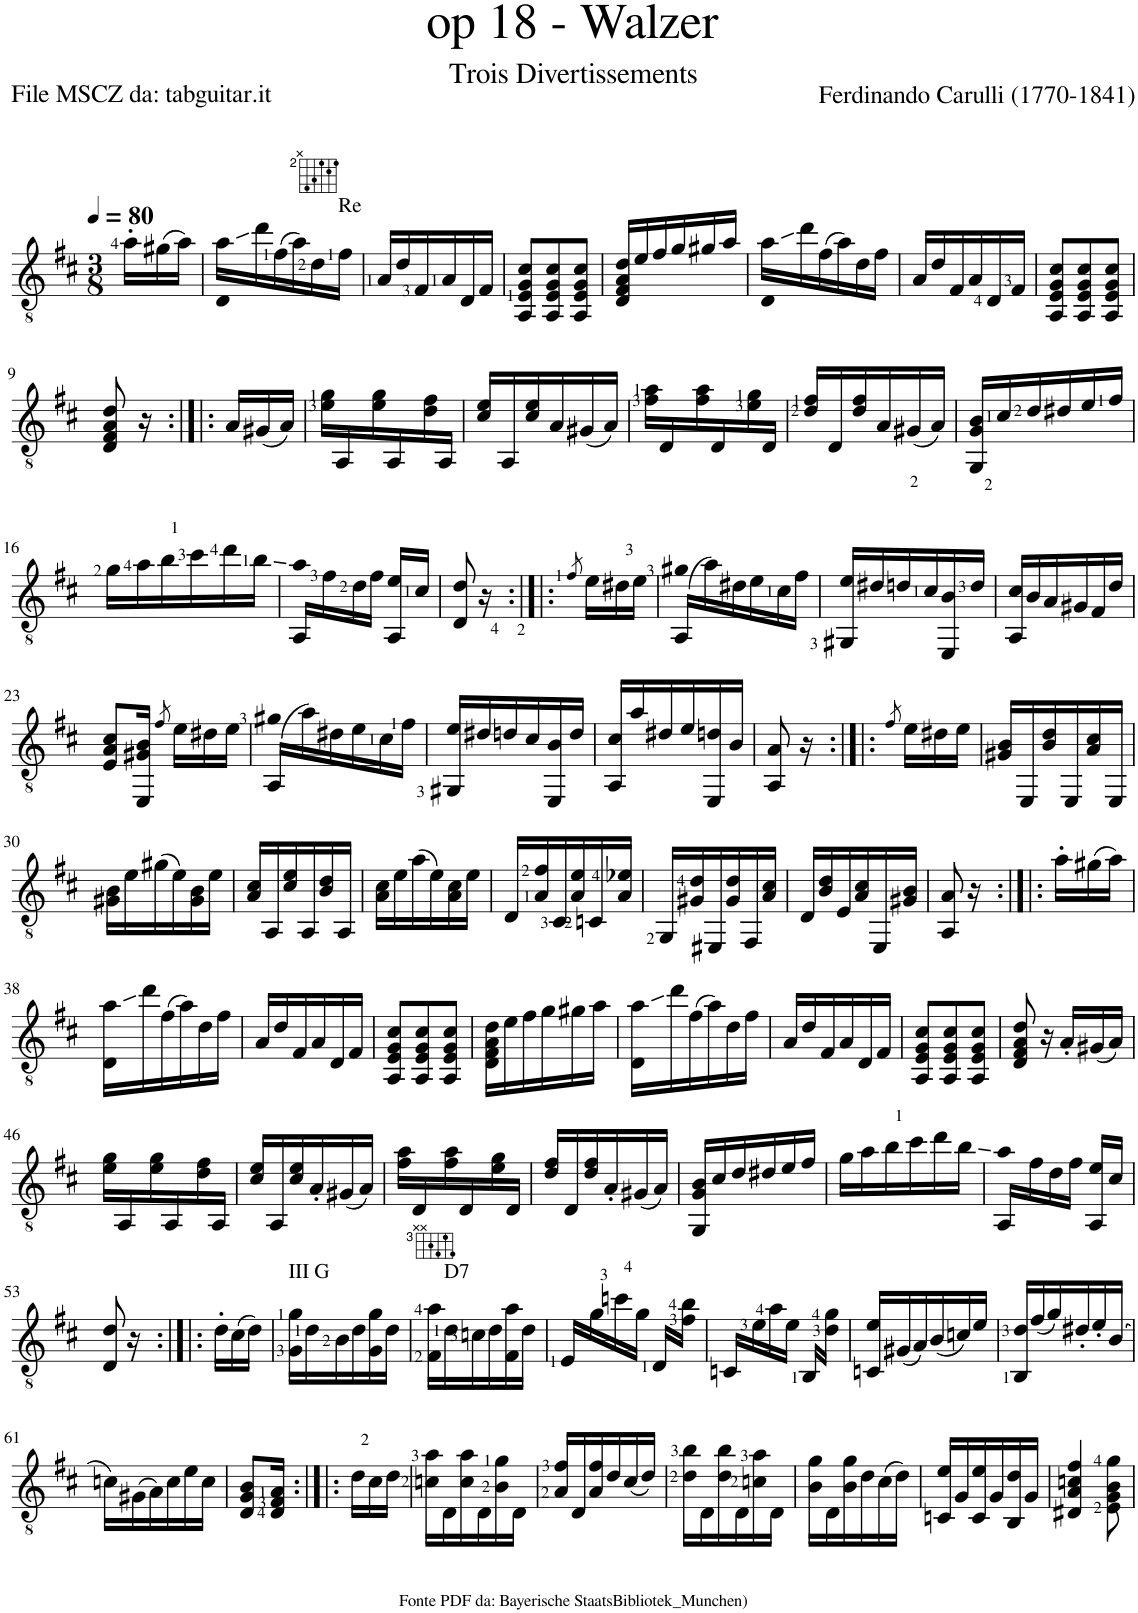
**kern
*part1
*staff1
*I"Guitar
*I'Guit.
*clefGv2
*k[f#c#]
*M3/8
*MM80
=1
16a'\LL
(16g#X\
16a\JJ)
=2
16D\ 16a\LL
16dd\
(16f#\
16a\)
16d\
!LO:TX:a:t=Re
16f#\JJ
=3
16A/LL
16d/
16F#/
16A/
16D/
16F#/JJ
=4
8AA/ 8E/ 8G/ 8c#/L
8AA/ 8E/ 8G/ 8c#/
8AA/ 8E/ 8G/ 8c#/J
=5
16D/ 16F#/ 16A/ 16d/LL
16e/
16f#/
16g/
16g#X/
16a/JJ
=6
16D\ 16a\LL
16dd\
(16f#\
16a\)
16d\
16f#\JJ
=7
16A/LL
16d/
16F#/
16A/
16D/
16F#/JJ
=8
8AA/ 8E/ 8G/ 8c#/L
8AA/ 8E/ 8G/ 8c#/
8AA/ 8E/ 8G/ 8c#/J
!!LO:LB:g=z
=9
8D/ 8F#/ 8A/ 8d/
16r
=10:|!|:
16A/LL
(16G#X/
16A/JJ)
=11
16e\ 16g\LL
16AA/
16e\ 16g\
16AA/
16d\ 16f#\
16AA/JJ
=12
16c#/ 16e/LL
16AA/
16c#/ 16e/
16A/
(16G#X/
16A/JJ)
=13
16f#\ 16a\LL
16D/
16f#\ 16a\
16D/
16e\ 16g\
16D/JJ
=14
16d/ 16f#/LL
16D/
16d/ 16f#/
16A/
(16G#X/
16A/JJ)
=15
16GG/ 16G/ 16B/LL
16c#/
16d/
16d#X/
16e/
16f#/JJ
!!LO:LB:g=z
=16
16g\LL
16a\
16b\
16cc#\
16dd\
16b\JJ
=17
16AA/ 16a/LL
16f#\
16d\
16f#\JJ
16AA/ 16e/LL
16c#/JJ
=18
8D/ 8d/
16r
=19:|!|:
8qf#/
16e\LL
16d#X\
16e\JJ
=20
(16AA/ 16g#X/LL
16a\)
16d#X\
16e\
16c#\
16f#\JJ
=21
16GG#X/ 16e/LL
16d#X/
16dn/
16c#/
16EE/ 16B/
16d/JJ
=22
16AA/ 16c#/LL
16B/
16A/
16G#X/
16F#/
16d/JJ
!!LO:LB:g=z
=23
8E/ 8A/ 8c#/L
16EE/ 16G#X/ 16B/Jk
8qf#/
16e\LL
16d#X\
16e\JJ
=24
(16AA/ 16g#X/LL
16a\)
16d#X\
16e\
16c#\
16f#\JJ
=25
16GG#X/ 16e/LL
16d#X/
16dn/
16c#/
16EE/ 16B/
16d/JJ
=26
16AA/ 16c#/LL
16a/
16d#X/
16e/
16EE/ 16dn/
16B/JJ
=27
8AA/ 8A/
16r
=28:|!|:
8qf#/
16e\LL
16d#X\
16e\JJ
=29
16G#X/ 16B/LL
16EE/
16B/ 16d/
16EE/
16A/ 16c#/
16EE/JJ
!!LO:LB:g=z
=30
16G#X\ 16B\LL
16e\
(16g#X\
16e\)
16G#\ 16B\
16e\JJ
=31
16A/ 16c#/LL
16AA/
16c#/ 16e/
16AA/
16B/ 16d/
16AA/JJ
=32
16A\ 16c#\LL
16e\
(16a\
16e\)
16A\ 16c#\
16e\JJ
=33
16D/LL
16A/ 16f#/
16C#/
16A/ 16e/
16Cn/
16A/ 16e-X/JJ
=34
16GG/LL
16G#X/ 16d/
16EE#X/
16G#/ 16d/
16FF#/
16A/ 16c#/JJ
=35
16D/LL
16B/ 16d/
16E/
16A/ 16c#/
16EE/
16G#X/ 16B/JJ
=36
8AA/ 8A/
16r
=37:|!|:
16a'\LL
(16g#X\
16a\JJ)
!!LO:LB:g=z
=38
16D\ 16a\LL
16dd\
(16f#\
16a\)
16d\
16f#\JJ
=39
16A/LL
16d/
16F#/
16A/
16D/
16F#/JJ
=40
8AA/ 8E/ 8G/ 8c#/L
8AA/ 8E/ 8G/ 8c#/
8AA/ 8E/ 8G/ 8c#/J
=41
16D\ 16F#\ 16A\ 16d\LL
16e\
16f#\
16g\
16g#X\
16a\JJ
=42
16D\ 16a\LL
16dd\
(16f#\
16a\)
16d\
16f#\JJ
=43
16A/LL
16d/
16F#/
16A/
16D/
16F#/JJ
=44
8AA/ 8E/ 8G/ 8c#/L
8AA/ 8E/ 8G/ 8c#/
8AA/ 8E/ 8G/ 8c#/J
=45
8D/ 8F#/ 8A/ 8d/
16r
16A'/LL
(16G#X/
16A/JJ)
!!LO:LB:g=z
=46
16e\ 16g\LL
16AA/
16e\ 16g\
16AA/
16d\ 16f#\
16AA/JJ
=47
16c#/ 16e/LL
16AA/
16c#/ 16e/
16A'/
(16G#X/
16A/JJ)
=48
16f#\ 16a\LL
16D/
16f#\ 16a\
16D/
16e\ 16g\
16D/JJ
=49
16d/ 16f#/LL
16D/
16d/ 16f#/
16A'/
(16G#X/
16A/JJ)
=50
16GG/ 16G/ 16B/LL
16c#/
16d/
16d#X/
16e/
16f#/JJ
=51
16g\LL
16a\
16b\
16cc#\
16dd\
16b\JJ
=52
16AA/ 16a/LL
16f#\
16d\
16f#\JJ
16AA/ 16e/LL
16c#/JJ
!!LO:LB:g=z
=53
8D/ 8d/
16r
=54:|!|:
16d'\LL
(16c#\
16d\JJ)
=55
!LO:TX:a:t=III G
16G\ 16g\LL
16d\
16B\
16d\
16G\ 16g\
16d\JJ
=56
16F#\ 16a\LL
!LO:TX:a:t=D7
16d\
16cn\
16d\
16F#\ 16a\
16d\JJ
=57
16E/LL
16g\
16ccn\
16g\JJ
16D/LL
16f#\ 16b\JJ
=58
16Cn/LL
16e\
16a\
16e\JJ
16BB/LL
16d\ 16g\JJ
=59
16Cn/ 16e/LL
(16G#X/
16A/)
(16B/
16cn/)
16e/JJ
=60
16BB/ 16d/LL
(16f#/
16g/)
16d#X'/
16e'/
(16B/JJ
!!LO:LB:g=z
=61
16cn\LL)
(16G#X\
16A\)
16c\
16e\
16c\JJ
=62
8D/ 8G/ 8B/L
16D/ 16F#/ 16A/Jk
=63:|!|:
16d\LL
16c#\
16d\JJ
=64
16cn\ 16a\LL
16D\
16c\ 16a\
16D\
16B\ 16g\
16D\JJ
=65
16A/ 16f#/LL
16D/
16A/ 16f#/
16d/
(16c#/
16d/JJ)
=66
16d\ 16b\LL
16D\
16d\ 16b\
16D\
16cn\ 16a\
16D\JJ
=67
16B\ 16g\LL
16D\
16B\ 16g\
16d\
(16c#\
16d\JJ)
=68
16Cn/ 16e/LL
16G/
16C/ 16e/
16G/
16BB/ 16d/
16G/JJ
=69
4D#X/ 4A/ 4cn/ 4f#/
8E\ 8G\ 8B\ 8g\
=
*-
